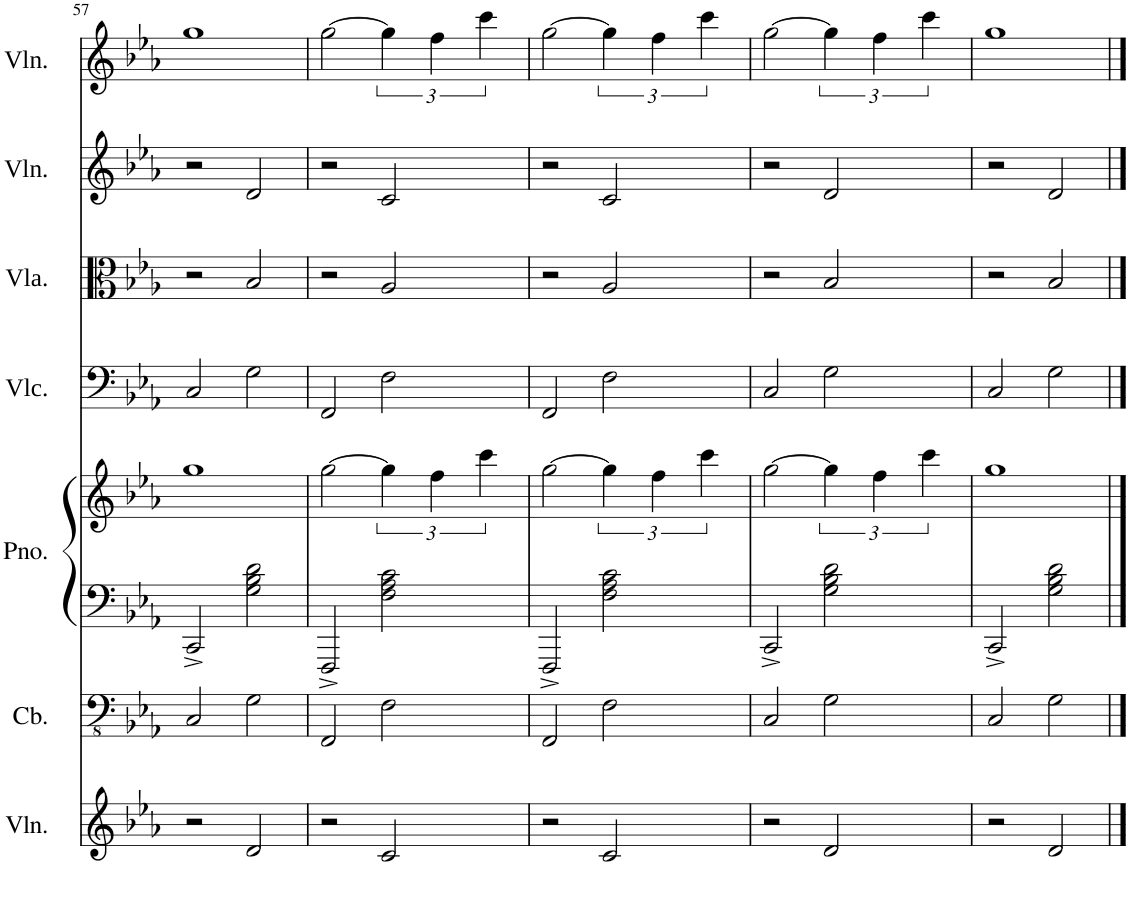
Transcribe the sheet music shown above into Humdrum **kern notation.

**kern	**kern	**kern	**kern	**kern	**kern	**kern	**kern
*part7	*part6	*part5	*part5	*part4	*part3	*part2	*part1
*staff8	*staff7	*staff6	*staff5	*staff4	*staff3	*staff2	*staff1
*I"Violin	*I"Contrabass	*I"Piano	*	*I"Violoncello	*I"Viola	*I"Violin	*I"Violin
*I'Vln.	*I'Cb.	*I'Pno.	*	*I'Vlc.	*I'Vla.	*I'Vln.	*I'Vln.
!!LO:PB:g=z
*clefG2	*clefFv4	*clefF4	*clefG2	*clefF4	*clefC3	*clefG2	*clefG2
*k[b-e-a-]	*k[b-e-a-]	*k[b-e-a-]	*k[b-e-a-]	*k[b-e-a-]	*k[b-e-a-]	*k[b-e-a-]	*k[b-e-a-]
*M4/4	*M4/4	*M4/4	*M4/4	*M4/4	*M4/4	*M4/4	*M4/4
=57	=57	=57	=57	=57	=57	=57	=57
2r	2CC/	2CC^/	1gg	2C/	2r	2r	1gg
2d/	2GG\	2G\ 2B-\ 2d\	.	2G\	2B-/	2d/	.
=58	=58	=58	=58	=58	=58	=58	=58
2r	2FFF/	2FFF^/	[2gg\	2FF/	2r	2r	[2gg\
2c/	2FF\	2F\ 2A-\ 2c\	6gg\]	2F\	2A-/	2c/	6gg\]
.	.	.	6ff\	.	.	.	6ff\
.	.	.	6ccc\	.	.	.	6ccc\
=59	=59	=59	=59	=59	=59	=59	=59
2r	2FFF/	2FFF^/	[2gg\	2FF/	2r	2r	[2gg\
2c/	2FF\	2F\ 2A-\ 2c\	6gg\]	2F\	2A-/	2c/	6gg\]
.	.	.	6ff\	.	.	.	6ff\
.	.	.	6ccc\	.	.	.	6ccc\
=60	=60	=60	=60	=60	=60	=60	=60
2r	2CC/	2CC^/	[2gg\	2C/	2r	2r	[2gg\
2d/	2GG\	2G\ 2B-\ 2d\	6gg\]	2G\	2B-/	2d/	6gg\]
.	.	.	6ff\	.	.	.	6ff\
.	.	.	6ccc\	.	.	.	6ccc\
=61	=61	=61	=61	=61	=61	=61	=61
2r	2CC/	2CC^/	1gg	2C/	2r	2r	1gg
2d/	2GG\	2G\ 2B-\ 2d\	.	2G\	2B-/	2d/	.
==	==	==	==	==	==	==	==
*-	*-	*-	*-	*-	*-	*-	*-
